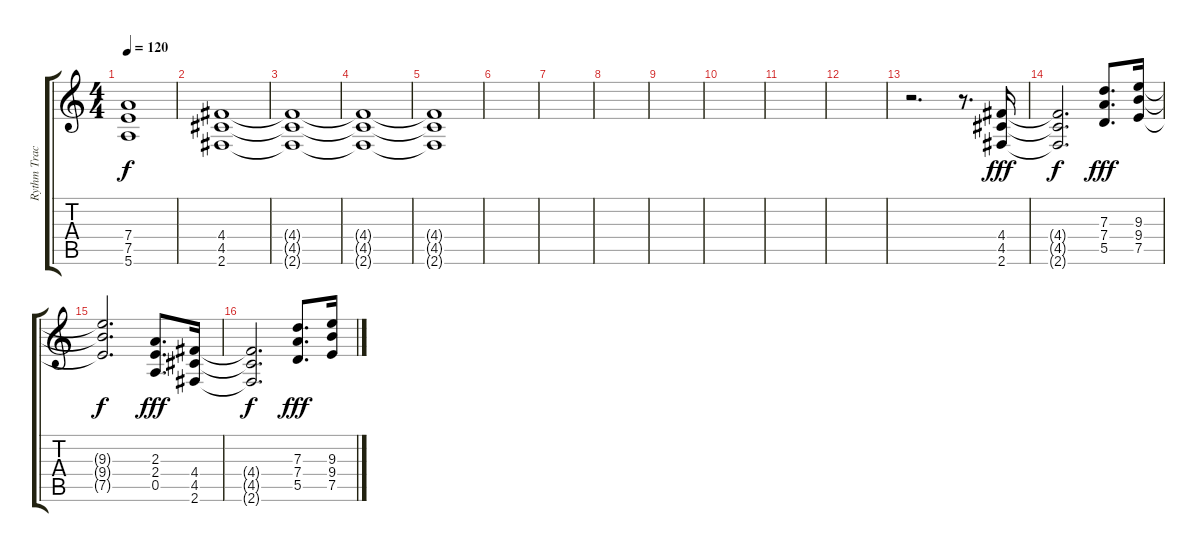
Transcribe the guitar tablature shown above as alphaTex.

\track ("Rythm Track" "Rythm Trac") {instrument overdrivenguitar}
\staff {score tabs}
\tuning (E4 B3 G3 D3 A2 E2) {hide}
\ts (4 4)
\tempo 120
\clef g2
\ks c
(7.4{t} 7.5{t} 5.6{t}).1{dy f} |
(4.4 4.5 2.6).1 |
(4.4{t} 4.5{t} 2.6{t}).1 |
(4.4{t} 4.5{t} 2.6{t}).1 |
(4.4{t} 4.5{t} 2.6{t}).1 |
|
|
|
|
|
|
|
r.2{d} r.8{d} (4.4 4.5 2.6).16{dy fff} |
(4.4{t} 4.5{t} 2.6{t}).2{d dy f} (7.3 7.4 5.5).8{d dy fff} (9.3 9.4 7.5).16 |
(9.3{t} 9.4{t} 7.5{t}).2{d dy f} (2.3 2.4 0.5).8{d dy fff} (4.4 4.5 2.6).16 |
(4.4{t} 4.5{t} 2.6{t}).2{d dy f} (7.3 7.4 5.5).8{d dy fff} (9.3 9.4 7.5).16
